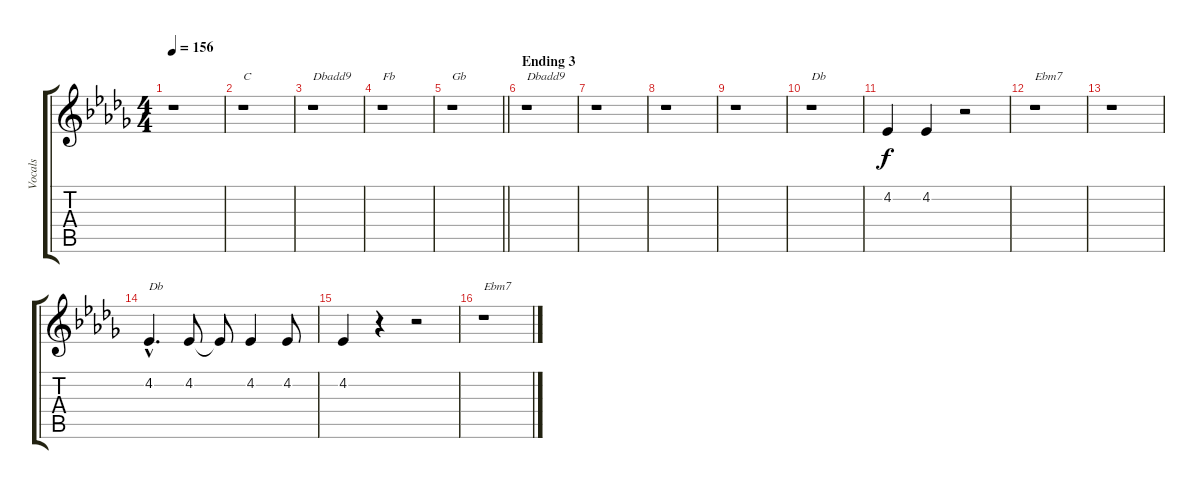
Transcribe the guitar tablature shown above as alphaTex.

\track ("Vocals" "Vocals") {instrument sopranosax}
\staff {score tabs}
\tuning (E4 B3 G3 D3 A2 E2) {hide}
\ts (4 4)
\tempo 156
\clef g2
\ks db
r.1{dy f} |
r.1{txt "C"} |
r.1{txt "Dbadd9"} |
r.1{txt "Fb"} |
\barLineRight lightlight
r.1{txt "Gb"} |
\section ("" "Ending 3")
r.1{txt "Dbadd9"} |
r.1 |
r.1 |
r.1 |
r.1{txt "Db"} |
4.2.4 4.2.4 r.2 |
r.1{txt "Ebm7"} |
r.1 |
4.2{hac}.4{d txt "Db"} 4.2.8 4.2{t}.8 4.2.4 4.2.8 |
4.2.4 r.4 r.2 |
r.1{txt "Ebm7"}
